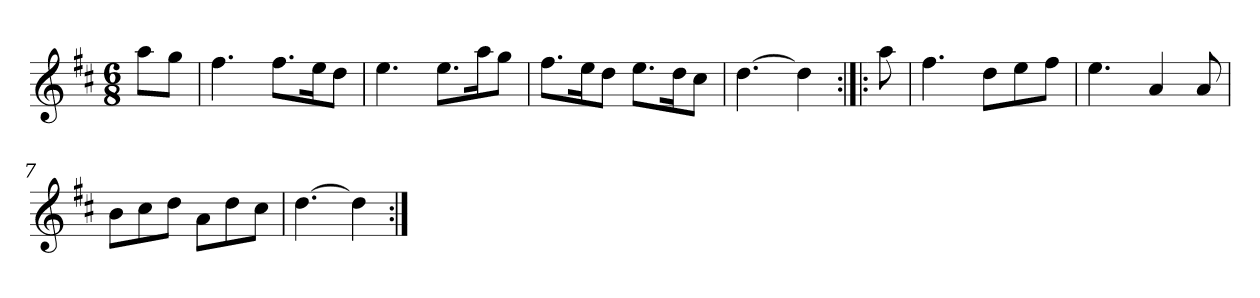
**kern
*part1
*staff1
*clefG2
*k[f#c#]
*D:
*M6/8
*MM120
=
8aa\L
8gg\J
=1
4.ff#
8.ff#\L
16ee\K
8dd\J
=2
4.ee
8.ee\L
16aa\K
8gg\J
=3
8.ff#\L
16ee\K
8dd\J
8.ee\L
16dd\K
8cc#\J
=4
[4.dd
4dd]
=:|!|:
8aa
=5
4.ff#
8dd\L
8ee\
8ff#\J
=6
4.ee
4a
8a
=7
8b\L
8cc#\
8dd\J
8a\L
8dd\
8cc#\J
=8
[4.dd
4dd]
=:|!
*-
